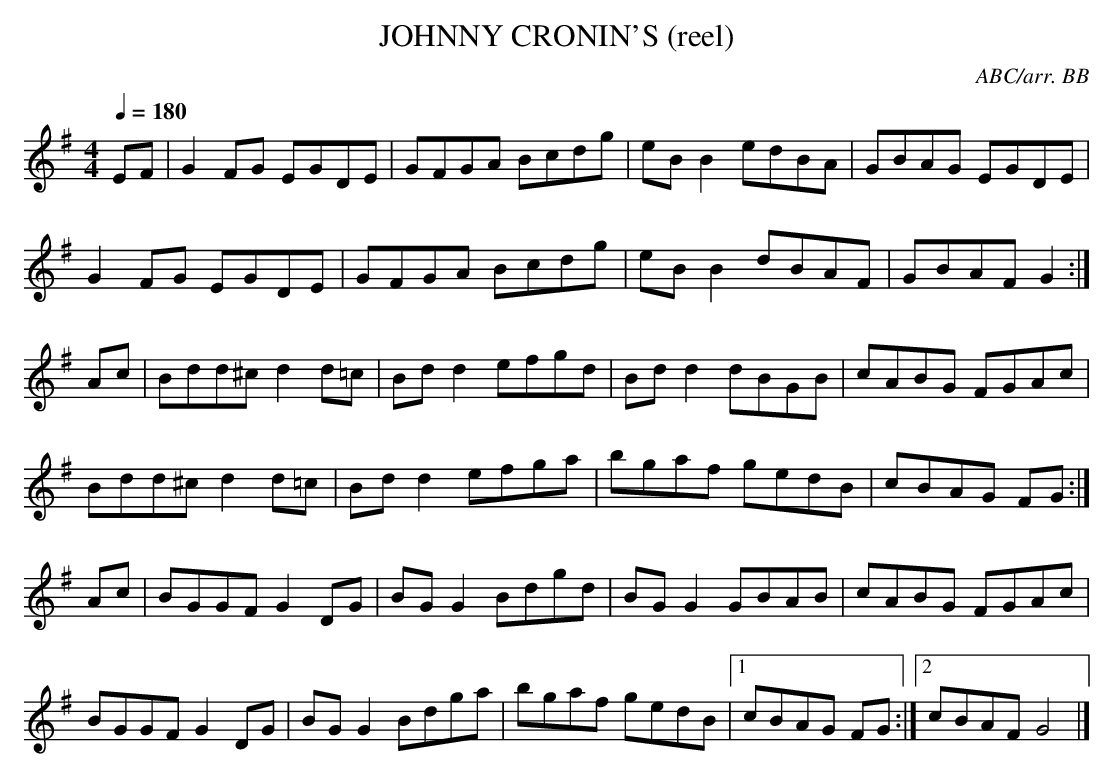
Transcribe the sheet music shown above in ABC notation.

X:1
T:JOHNNY CRONIN'S (reel)
C:ABC/arr. BB
Q:1/4=180
M:4/4
L:1/8
K:G
EF|G2FG EGDE|GFGA Bcdg|eBB2 edBA|GBAG EGDE|
G2 FG EGDE|GFGA Bcdg|eB B2 dBAF|GBAF G2 :|
Ac|Bdd^c d2 d=c|Bd d2 efgd|Bd d2 dBGB|cABG FGAc|
Bdd^c d2 d=c|Bd d2 efga|bgaf gedB|cBAG FG :|
Ac|BGGF G2 DG|BG G2 Bdgd|BG G2 GBAB|cABG FGAc|
BGGF G2 DG|BG G2 Bdga|bgaf gedB|1cBAG FG :|2 cBAF G4|]
